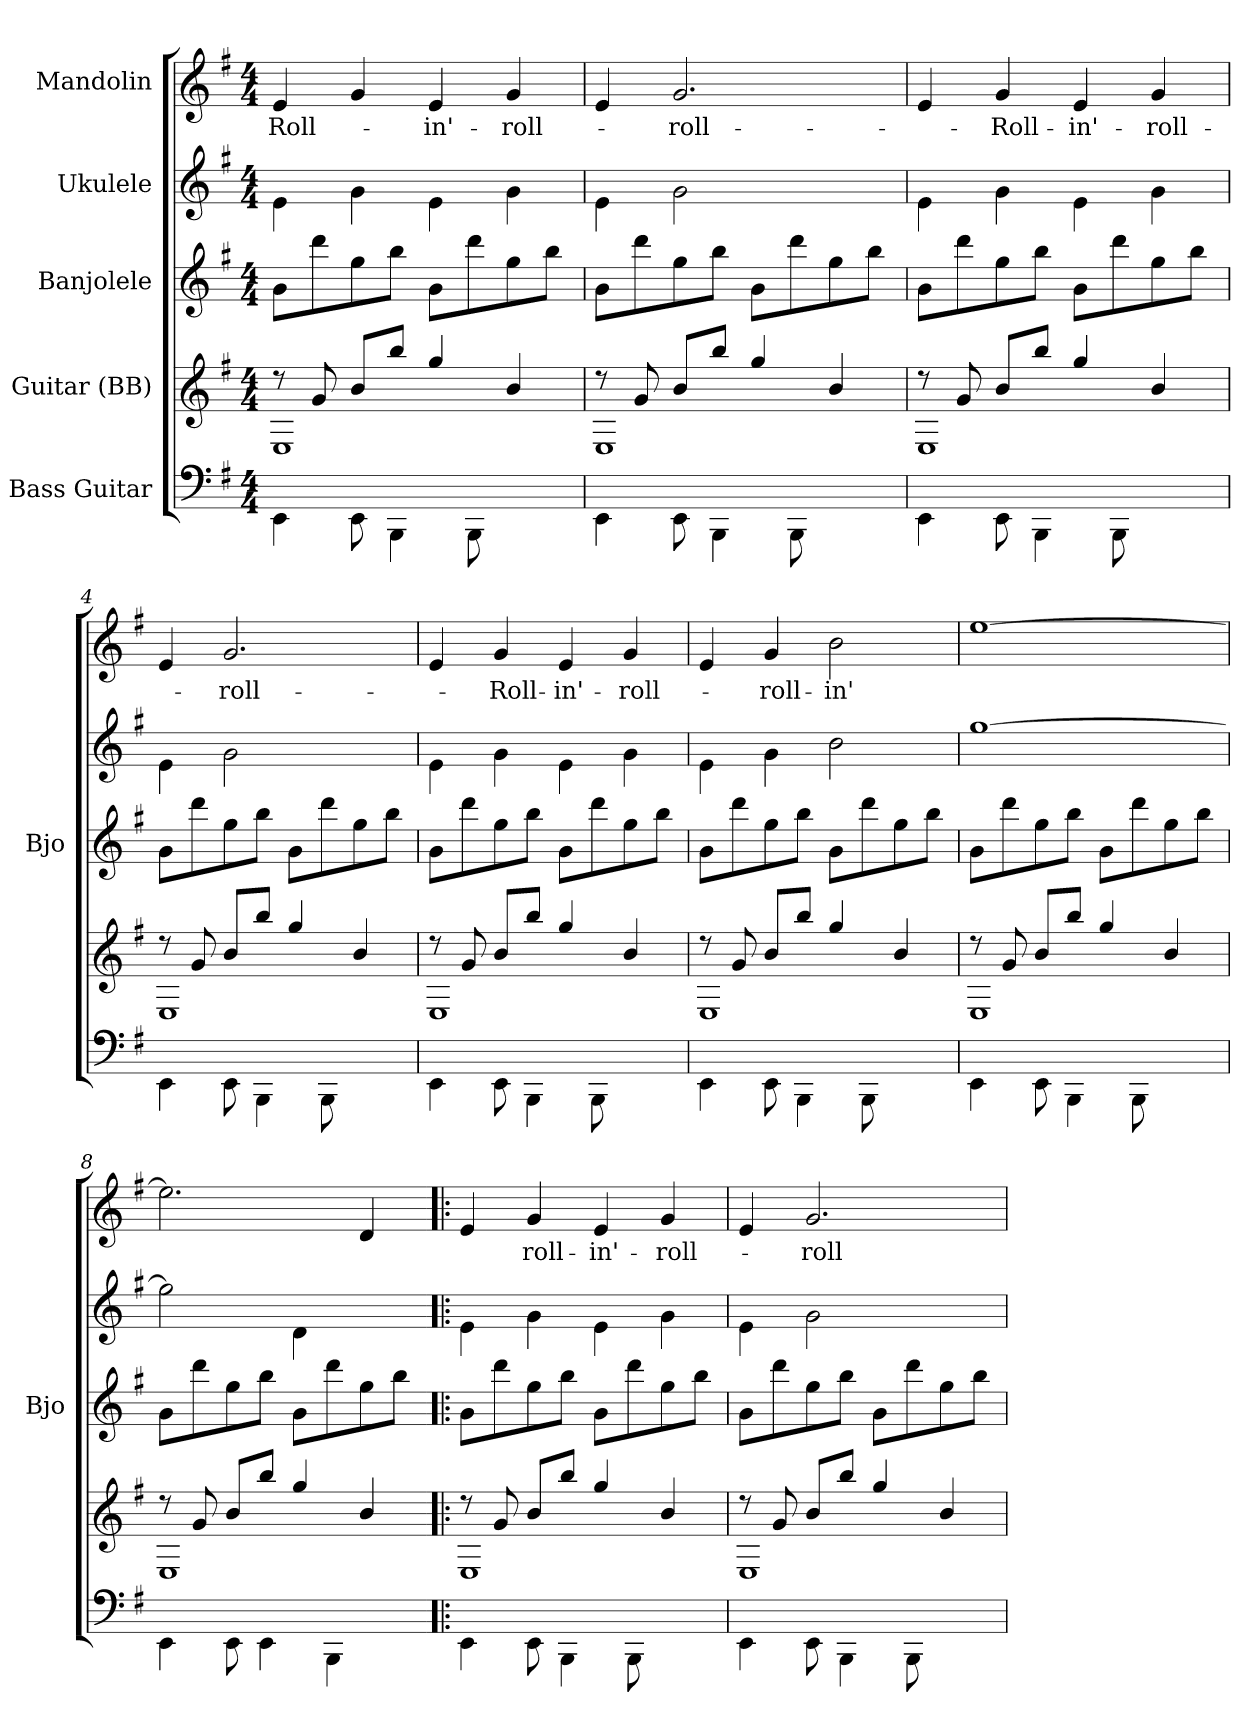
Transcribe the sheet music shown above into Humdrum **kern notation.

**kern	**kern	**kern	**kern	**kern	**text
*part5	*part4	*part3	*part2	*part1	*part1
*staff5	*staff4	*staff3	*staff2	*staff1	*staff1
*I"Bass Guitar	*I"Guitar  (BB)	*I"Banjolele	*I"Ukulele	*I"Mandolin	*
*	*	*I'Bjo	*	*	*
*stria4	*	*stria4	*stria4	*	*
*	*clefG2	*	*	*clefG2	*
*	*ITrd7c12	*ITrd7c12	*	*	*
*k[f#]	*k[f#]	*k[f#]	*k[f#]	*k[f#]	*
*G:	*G:	*G:	*G:	*G:	*
*M4/4	*M4/4	*M4/4	*M4/4	*M4/4	*
*MM200	*MM200	*MM200	*MM200	*MM200	*
=1	=1	=1	=1	=1	=1
*	*^	*	*	*	*
!	!	!	!	!	!	!LO:LY:b
4EE\	8r	1EE	8G\L	4e\	4e/	Roll-
.	8G/	.	8b\	.	.	.
8EE\	8B/L	.	8e\	4g\	4g/	.
4BBB\	8b/J	.	8g\J	.	.	.
!	!	!	!	!	!	!LO:LY:b
.	4g/	.	8G\L	4e\	4e/	-in'-
8BBB\	.	.	8b\	.	.	.
!	!	!	!	!	!	!LO:LY:b
4ryy	4B/	.	8e\	4g\	4g/	-roll-
.	.	.	8g\J	.	.	.
=2	=2	=2	=2	=2	=2	=2
4EE\	8r	1EE	8G\L	4e\	4e/	.
.	8G/	.	8b\	.	.	.
!	!	!	!	!	!	!LO:LY:b
8EE\	8B/L	.	8e\	2g\	2.g/	-roll-
4BBB\	8b/J	.	8g\J	.	.	.
.	4g/	.	8G\L	.	.	.
8BBB\	.	.	8b\	.	.	.
4ryy	4B/	.	8e\	4ryy	.	.
.	.	.	8g\J	.	.	.
=3	=3	=3	=3	=3	=3	=3
4EE\	8r	1EE	8G\L	4e\	4e/	.
.	8G/	.	8b\	.	.	.
!	!	!	!	!	!	!LO:LY:b
8EE\	8B/L	.	8e\	4g\	4g/	-Roll-
4BBB\	8b/J	.	8g\J	.	.	.
!	!	!	!	!	!	!LO:LY:b
.	4g/	.	8G\L	4e\	4e/	-in'-
8BBB\	.	.	8b\	.	.	.
!	!	!	!	!	!	!LO:LY:b
4ryy	4B/	.	8e\	4g\	4g/	-roll-
.	.	.	8g\J	.	.	.
!!LO:LB:g=z
=4	=4	=4	=4	=4	=4	=4
4EE\	8r	1EE	8G\L	4e\	4e/	.
.	8G/	.	8b\	.	.	.
!	!	!	!	!	!	!LO:LY:b
8EE\	8B/L	.	8e\	2g\	2.g/	-roll-
4BBB\	8b/J	.	8g\J	.	.	.
.	4g/	.	8G\L	.	.	.
8BBB\	.	.	8b\	.	.	.
4ryy	4B/	.	8e\	4ryy	.	.
.	.	.	8g\J	.	.	.
=5	=5	=5	=5	=5	=5	=5
4EE\	8r	1EE	8G\L	4e\	4e/	.
.	8G/	.	8b\	.	.	.
!	!	!	!	!	!	!LO:LY:b
8EE\	8B/L	.	8e\	4g\	4g/	-Roll-
4BBB\	8b/J	.	8g\J	.	.	.
!	!	!	!	!	!	!LO:LY:b
.	4g/	.	8G\L	4e\	4e/	-in'-
8BBB\	.	.	8b\	.	.	.
!	!	!	!	!	!	!LO:LY:b
4ryy	4B/	.	8e\	4g\	4g/	-roll-
.	.	.	8g\J	.	.	.
=6	=6	=6	=6	=6	=6	=6
4EE\	8r	1EE	8G\L	4e\	4e/	.
.	8G/	.	8b\	.	.	.
!	!	!	!	!	!	!LO:LY:b
8EE\	8B/L	.	8e\	4g\	4g/	-roll-
4BBB\	8b/J	.	8g\J	.	.	.
!	!	!	!	!	!	!LO:LY:b
.	4g/	.	8G\L	2b\	2b\	-in'
8BBB\	.	.	8b\	.	.	.
4ryy	4B/	.	8e\	.	.	.
.	.	.	8g\J	.	.	.
=7	=7	=7	=7	=7	=7	=7
4EE\	8r	1EE	8G\L	[1ee	[1ee	.
.	8G/	.	8b\	.	.	.
8EE\	8B/L	.	8e\	.	.	.
4BBB\	8b/J	.	8g\J	.	.	.
.	4g/	.	8G\L	.	.	.
8BBB\	.	.	8b\	.	.	.
4ryy	4B/	.	8e\	.	.	.
.	.	.	8g\J	.	.	.
=8	=8	=8	=8	=8	=8	=8
4EE\	8r	1EE	8G\L	2ee\]	2.ee\]	.
.	8G/	.	8b\	.	.	.
8EE\	8B/L	.	8e\	.	.	.
4EE\	8b/J	.	8g\J	.	.	.
.	4g/	.	8G\L	4d\	.	.
4BBB\	.	.	8b\	.	.	.
.	4B/	.	8e\	4ryy	4d/	.
8ryy	.	.	8g\J	.	.	.
!!LO:PB:g=z
=9!|:	=9!|:	=9!|:	=9!|:	=9!|:	=9!|:	=9!|:
4EE\	8r	1EE	8G\L	4e\	4e/	.
.	8G/	.	8b\	.	.	.
!	!	!	!	!	!	!LO:LY:b
8EE\	8B/L	.	8e\	4g\	4g/	-roll-
4BBB\	8b/J	.	8g\J	.	.	.
!	!	!	!	!	!	!LO:LY:b
.	4g/	.	8G\L	4e\	4e/	-in'-
8BBB\	.	.	8b\	.	.	.
!	!	!	!	!	!	!LO:LY:b
4ryy	4B/	.	8e\	4g\	4g/	-roll-
.	.	.	8g\J	.	.	.
=10	=10	=10	=10	=10	=10	=10
4EE\	8r	1EE	8G\L	4e\	4e/	.
.	8G/	.	8b\	.	.	.
!	!	!	!	!	!	!LO:LY:b
8EE\	8B/L	.	8e\	2g\	2.g/	-roll-
4BBB\	8b/J	.	8g\J	.	.	.
.	4g/	.	8G\L	.	.	.
8BBB\	.	.	8b\	.	.	.
4ryy	4B/	.	8e\	4ryy	.	.
.	.	.	8g\J	.	.	.
*	*v	*v	*	*	*	*
=	=	=	=	=	=
*-	*-	*-	*-	*-	*-
